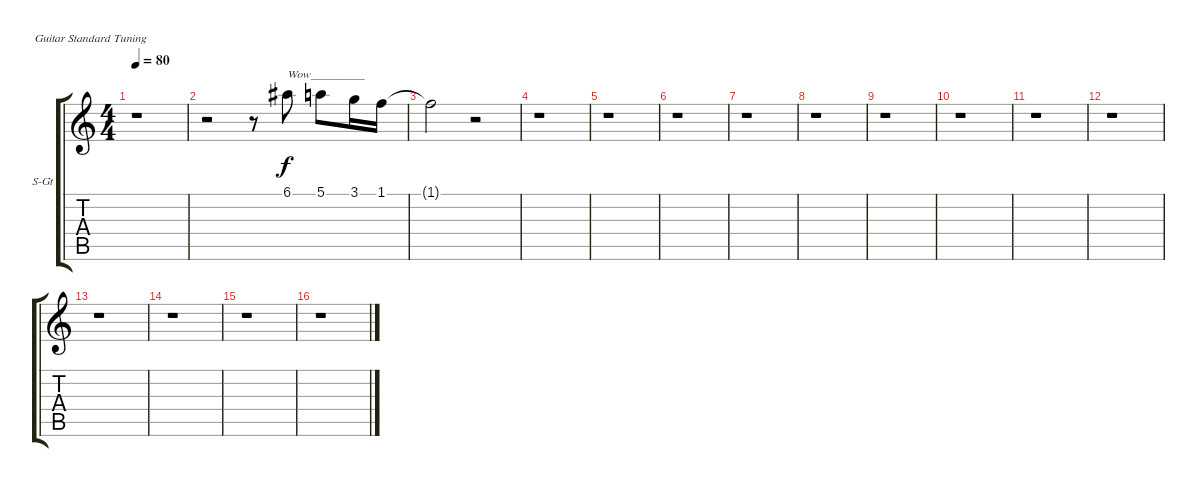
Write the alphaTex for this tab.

\bracketExtendMode groupsimilarinstruments
\firstSystemTrackNameOrientation horizontal
\otherSystemsTrackNameOrientation horizontal
\track ("主唱 (黄家驹)" "S-Gt") {instrument voiceoohs}
\staff {score tabs}
\tuning (E4 B3 G3 D3 A2 E2)
\displaytranspose 12
\ts (4 4)
\tempo 80
\clef g2
\ks c
r.1{dy f} |
r.2 r.8 6.1.8{txt "Wow_________"} 5.1.8 3.1.16 1.1.16 |
1.1{t}.2 r.2 |
r.1 |
r.1 |
r.1 |
r.1 |
r.1 |
r.1 |
r.1 |
r.1 |
r.1 |
r.1 |
r.1 |
r.1 |
r.1
